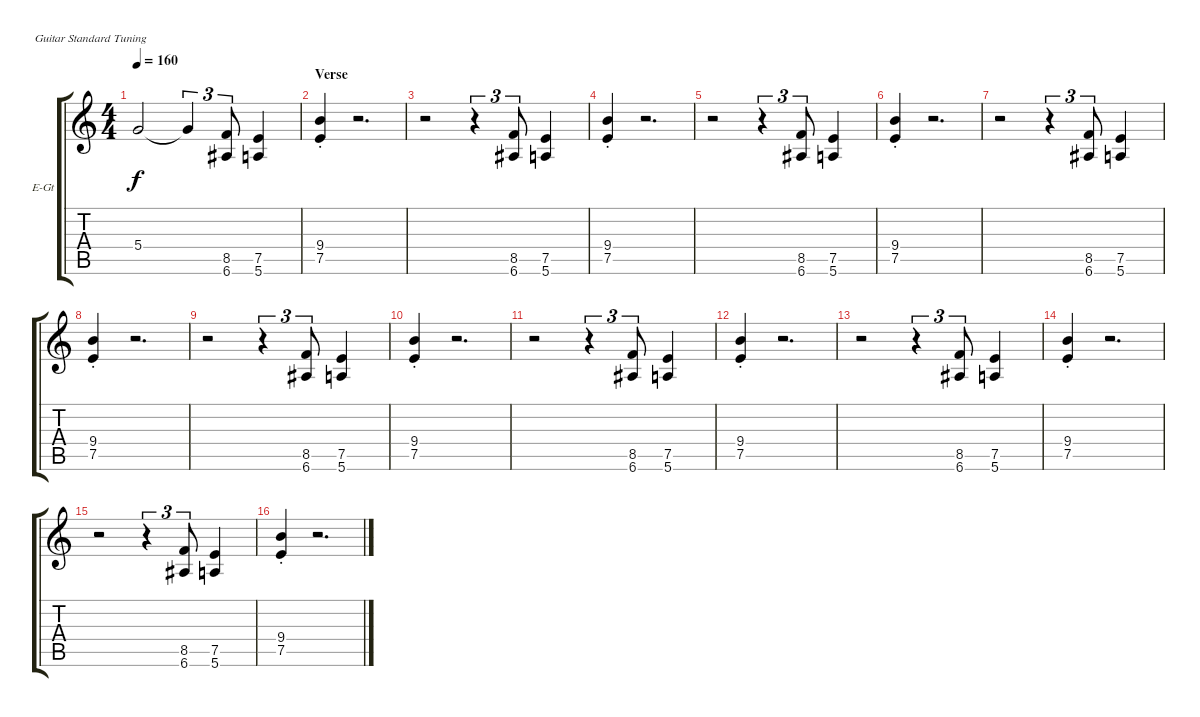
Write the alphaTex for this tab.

\bracketExtendMode groupsimilarinstruments
\firstSystemTrackNameOrientation horizontal
\otherSystemsTrackNameOrientation horizontal
\track ("Lead 1" "E-Gt") {instrument distortionguitar}
\staff {score tabs}
\tuning (E4 B3 G3 D3 A2 E2)
\ts (4 4)
\tempo 160
\clef g2
\ks c
5.4{t}.2{dy f} 5.4{t}.4{tu (3 2)} (8.5 6.6).8{tu (3 2)} (7.5 5.6).4 |
\section ("" "Verse")
(7.5{st} 9.4{st}).4 r.2{d} |
r.2 r.4{tu (3 2)} (8.5 6.6).8{tu (3 2)} (7.5 5.6).4 |
(7.5{st} 9.4{st}).4 r.2{d} |
r.2 r.4{tu (3 2)} (8.5 6.6).8{tu (3 2)} (7.5 5.6).4 |
(7.5{st} 9.4{st}).4 r.2{d} |
r.2 r.4{tu (3 2)} (8.5 6.6).8{tu (3 2)} (7.5 5.6).4 |
(7.5{st} 9.4{st}).4 r.2{d} |
r.2 r.4{tu (3 2)} (8.5 6.6).8{tu (3 2)} (7.5 5.6).4 |
(7.5{st} 9.4{st}).4 r.2{d} |
r.2 r.4{tu (3 2)} (8.5 6.6).8{tu (3 2)} (7.5 5.6).4 |
(7.5{st} 9.4{st}).4 r.2{d} |
r.2 r.4{tu (3 2)} (8.5 6.6).8{tu (3 2)} (7.5 5.6).4 |
(7.5{st} 9.4{st}).4 r.2{d} |
r.2 r.4{tu (3 2)} (8.5 6.6).8{tu (3 2)} (7.5 5.6).4 |
(7.5{st} 9.4{st}).4 r.2{d}
